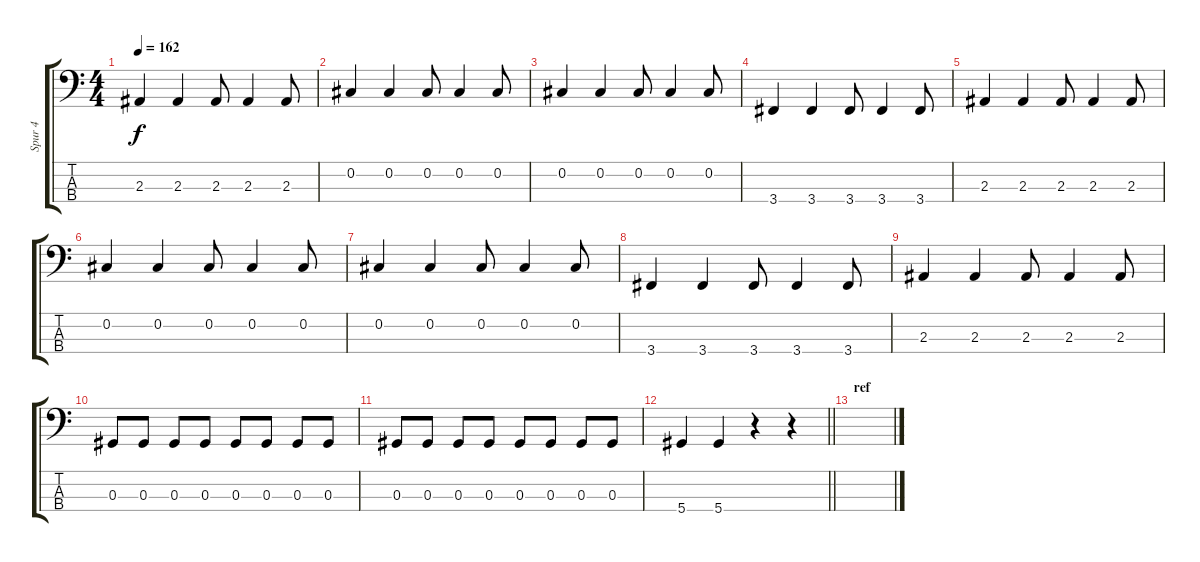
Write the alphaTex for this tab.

\track ("Spur 4" "Spur 4") {instrument electricbasspick}
\staff {score tabs}
\tuning (Gb2 Db2 Ab1 Eb1) {hide}
\ts (4 4)
\tempo 162
\clef f4
\ks c
2.3.4{dy f} 2.3.4 2.3.8 2.3.4 2.3.8 |
0.2.4 0.2.4 0.2.8 0.2.4 0.2.8 |
0.2.4 0.2.4 0.2.8 0.2.4 0.2.8 |
3.4.4 3.4.4 3.4.8 3.4.4 3.4.8 |
2.3.4 2.3.4 2.3.8 2.3.4 2.3.8 |
0.2.4 0.2.4 0.2.8 0.2.4 0.2.8 |
0.2.4 0.2.4 0.2.8 0.2.4 0.2.8 |
3.4.4 3.4.4 3.4.8 3.4.4 3.4.8 |
2.3.4 2.3.4 2.3.8 2.3.4 2.3.8 |
0.3.8 0.3.8 0.3.8 0.3.8 0.3.8 0.3.8 0.3.8 0.3.8 |
0.3.8 0.3.8 0.3.8 0.3.8 0.3.8 0.3.8 0.3.8 0.3.8 |
\barLineRight lightlight
5.4.4 5.4.4 r.4 r.4 |
\section ("" "ref")
